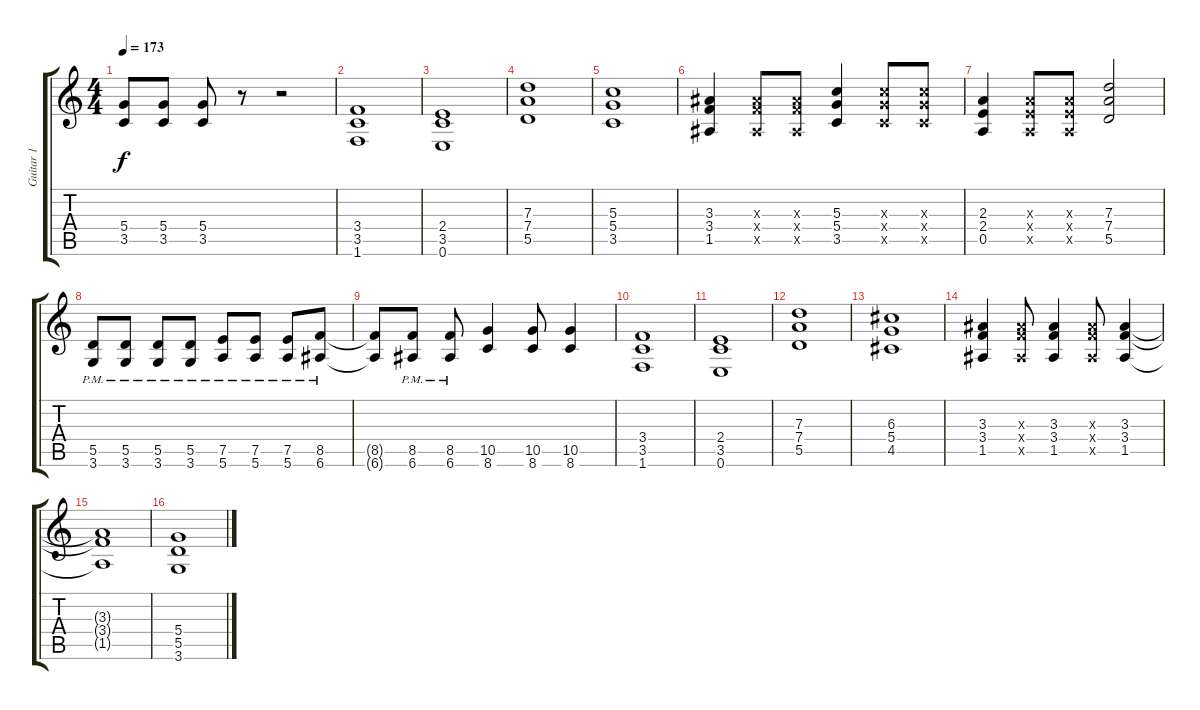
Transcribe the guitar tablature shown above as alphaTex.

\track ("Guitar 1" "Guitar 1") {instrument distortionguitar}
\staff {score tabs}
\tuning (E4 B3 G3 D3 A2 E2) {hide}
\ts (4 4)
\tempo 173
\clef g2
\ks c
(5.4{t} 3.5{t}).8{dy f} (5.4 3.5).8 (5.4 3.5).8 r.8 r.2 |
(3.4 3.5 1.6).1 |
(2.4 3.5 0.6).1 |
(7.3 7.4 5.5).1 |
(5.3 5.4 3.5).1 |
(3.3 3.4 1.5).4 (3.3{x} 3.4{x} 1.5{x}).8 (3.3{x} 3.4{x} 1.5{x}).8 (5.3 5.4 3.5).4 (5.3{x} 5.4{x} 3.5{x}).8 (5.3{x} 5.4{x} 3.5{x}).8 |
(2.3 2.4 0.5).4 (2.3{x} 2.4{x} 0.5{x}).8 (2.3{x} 2.4{x} 0.5{x}).8 (7.3 7.4 5.5).2 |
(5.5{pm} 3.6{pm}).8 (5.5{pm} 3.6{pm}).8 (5.5{pm} 3.6{pm}).8 (5.5{pm} 3.6{pm}).8 (7.5{pm} 5.6{pm}).8 (7.5{pm} 5.6{pm}).8 (7.5{pm} 5.6{pm}).8 (8.5{pm} 6.6{pm}).8 |
(8.5{t} 6.6{t}).8 (8.5{pm} 6.6{pm}).8 (8.5{pm} 6.6{pm}).8 (10.5 8.6).4 (10.5 8.6).8 (10.5 8.6).4 |
(3.4 3.5 1.6).1 |
(2.4 3.5 0.6).1 |
(7.3 7.4 5.5).1 |
(6.3 5.4 4.5).1 |
(3.3 3.4 1.5).4 (3.3{x} 3.4{x} 1.5{x}).8 (3.3 3.4 1.5).4 (3.3{x} 3.4{x} 1.5{x}).8 (3.3 3.4 1.5).4 |
(3.3{t} 3.4{t} 1.5{t}).1 |
(5.4 5.5 3.6).1
